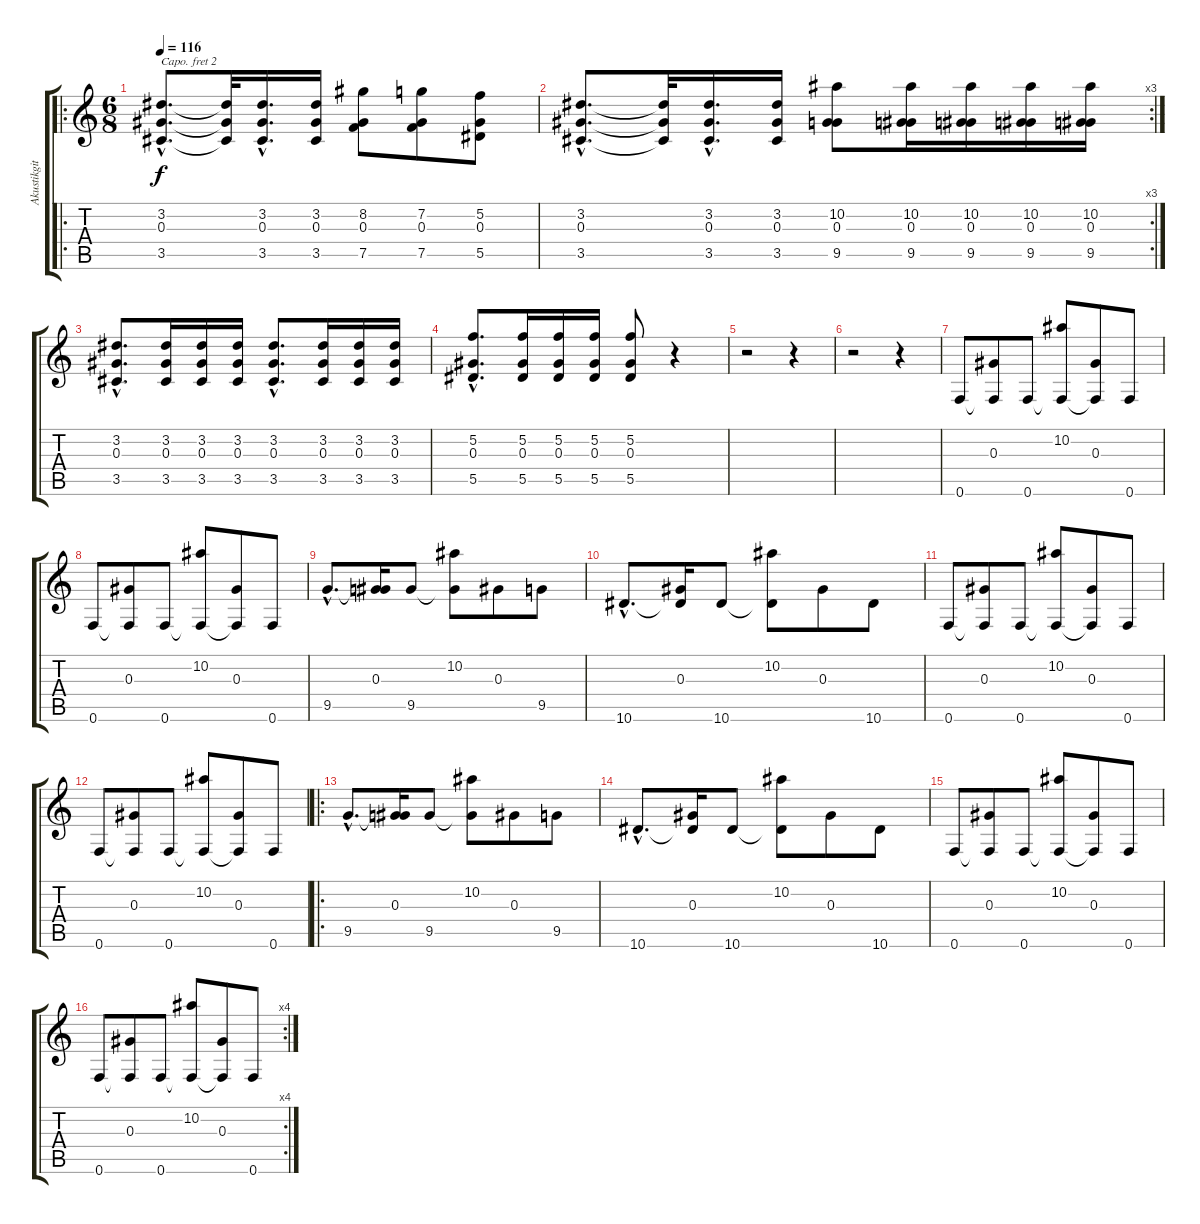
\track ("Akustikgitarre R" "Akustikgit") {instrument acousticguitarnylon}
\staff {score tabs}
\capo 2
\tuning (Eb4 Bb3 Gb3 Db3 Ab2 Eb2) {hide}
\ro
\ts (6 8)
\tempo 116
\clef g2
\ks c
(3.2{hac} 0.3{hac} 3.5{hac}).8{d dy f instrument acousticguitarnylon} (3.2{t} 0.3{t} 3.5{t}).32 (3.2{hac} 0.3{hac} 3.5{hac}).16{d} (3.2 0.3 3.5).16 (8.2 0.3 7.5).8 (7.2 0.3 7.5).8 (5.2 0.3 5.5).8 |
\rc 3
(3.2{hac} 0.3{hac} 3.5{hac}).8{d} (3.2{t} 0.3{t} 3.5{t}).32 (3.2{hac} 0.3{hac} 3.5{hac}).16{d} (3.2 0.3 3.5).16 (10.2 0.3 9.5).8 (10.2 0.3 9.5).16 (10.2 0.3 9.5).16 (10.2 0.3 9.5).16 (10.2 0.3 9.5).16 |
(3.2{hac} 0.3{hac} 3.5{hac}).8{d} (3.2 0.3 3.5).16 (3.2 0.3 3.5).16 (3.2 0.3 3.5).16 (3.2{hac} 0.3{hac} 3.5{hac}).8{d} (3.2 0.3 3.5).16 (3.2 0.3 3.5).16 (3.2 0.3 3.5).16 |
(5.2{hac} 0.3{hac} 5.5{hac}).8{d} (5.2 0.3 5.5).16 (5.2 0.3 5.5).16 (5.2 0.3 5.5).16 (5.2 0.3 5.5).8 r.4 |
r.2 r.4 |
r.2 r.4 |
0.6.8 (0.3 0.6{t}).8 0.6.8 (10.2 0.6{t}).8 (0.3 0.6{t}).8 0.6.8 |
0.6.8 (0.3 0.6{t}).8 0.6.8 (10.2 0.6{t}).8 (0.3 0.6{t}).8 0.6.8 |
9.5{hac}.8{d} (0.3 9.5{t}).16 9.5.8 (10.2 9.5{t}).8 0.3.8 9.5.8 |
10.6{hac}.8{d} (0.3 10.6{t}).16 10.6.8 (10.2 10.6{t}).8 0.3.8 10.6.8 |
0.6.8 (0.3 0.6{t}).8 0.6.8 (10.2 0.6{t}).8 (0.3 0.6{t}).8 0.6.8 |
0.6.8 (0.3 0.6{t}).8 0.6.8 (10.2 0.6{t}).8 (0.3 0.6{t}).8 0.6.8 |
\ro
9.5{hac}.8{d} (0.3 9.5{t}).16 9.5.8 (10.2 9.5{t}).8 0.3.8 9.5.8 |
10.6{hac}.8{d} (0.3 10.6{t}).16 10.6.8 (10.2 10.6{t}).8 0.3.8 10.6.8 |
0.6.8 (0.3 0.6{t}).8 0.6.8 (10.2 0.6{t}).8 (0.3 0.6{t}).8 0.6.8 |
\rc 4
0.6.8 (0.3 0.6{t}).8 0.6.8 (10.2 0.6{t}).8 (0.3 0.6{t}).8 0.6.8
